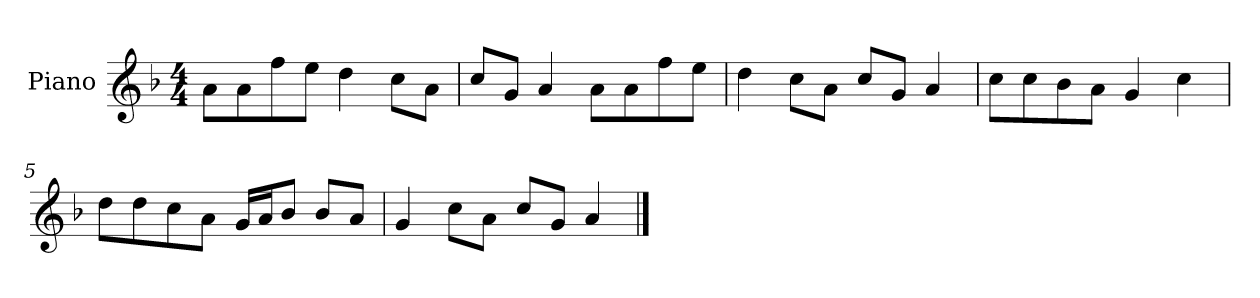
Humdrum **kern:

**kern
*part1
*staff1
*I"Piano
*I'P-no
*clefG2
*k[b-]
*M4/4
*MM90
=1
8a\L
8a\
8ff\
8ee\J
4dd\
8cc\L
8a\J
=2
8cc/L
8g/J
4a/
8a\L
8a\
8ff\
8ee\J
=3
4dd\
8cc\L
8a\J
8cc/L
8g/J
4a/
=4
8cc\L
8cc\
8b-\
8a\J
4g/
4cc\
=5
8dd\L
8dd\
8cc\
8a\J
16g/LL
16a/J
8b-/J
8b-/L
8a/J
!!LO:LB:g=z
=6
4g/
8cc\L
8a\J
8cc/L
8g/J
4a/
==
*-
